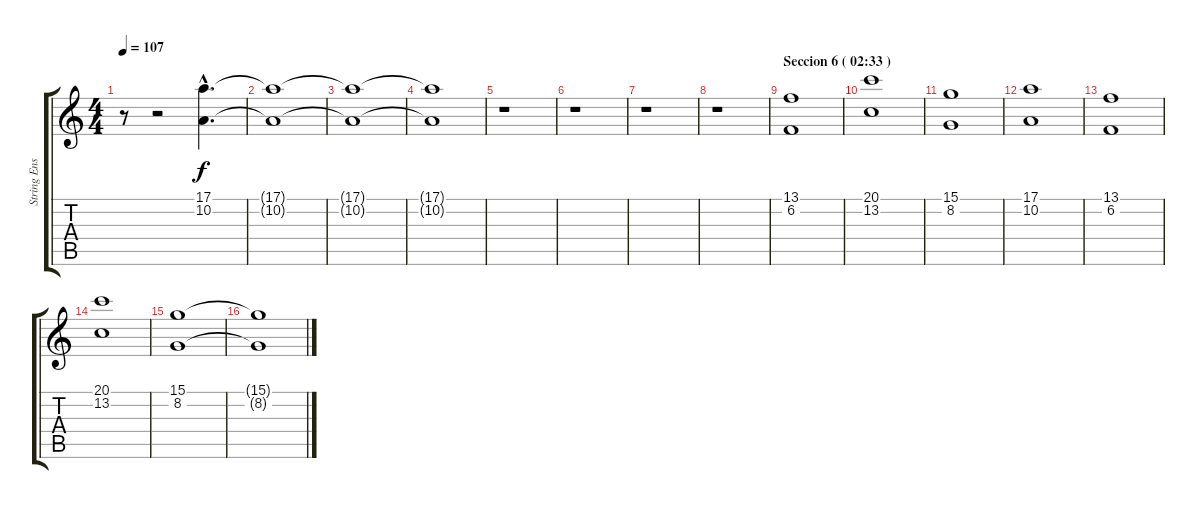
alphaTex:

\track ("String Ensemble" "String Ens") {instrument stringensemble1}
\staff {score tabs}
\tuning (E4 B3 G3 D3 A2 E2) {hide}
\ts (4 4)
\tempo 107
\clef g2
\ks c
r.8{dy f} r.2 (17.1{hac} 10.2{hac}).4{d volume 12} |
(17.1{t} 10.2{t}).1{volume 6} |
(17.1{t} 10.2{t}).1 |
(17.1{t} 10.2{t}).1 |
r.1 |
r.1 |
r.1 |
r.1 |
\section ("" "Seccion 6 ( 02:33 )")
(13.1 6.2).1{volume 11} |
(20.1 13.2).1 |
(15.1 8.2).1 |
(17.1 10.2).1 |
(13.1 6.2).1 |
(20.1 13.2).1 |
(15.1 8.2).1 |
(15.1{t} 8.2{t}).1
